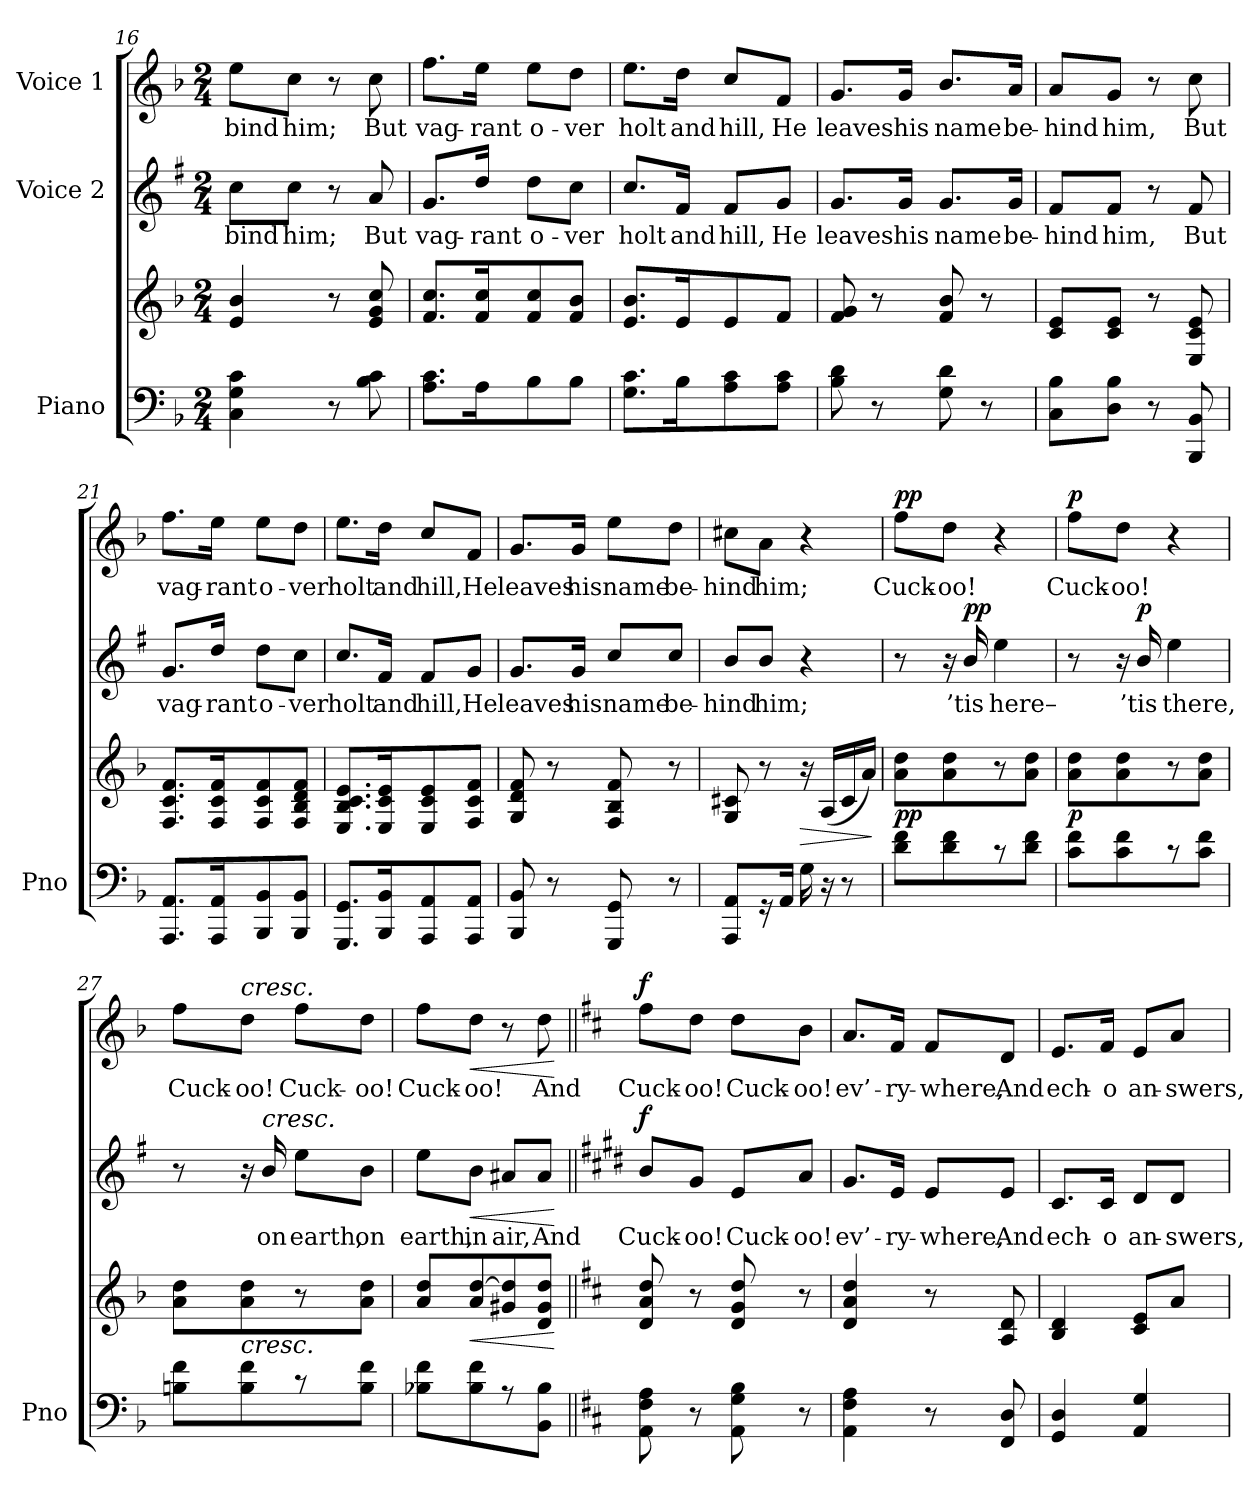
**kern	**kern	**dynam	**kern	**text	**dynam	**kern	**text	**dynam
*part3	*part3	*part3	*part2	*part2	*part2	*part1	*part1	*part1
*staff4	*staff3	*staff3/4	*staff2	*staff2	*staff2	*staff1	*staff1	*staff1
*I"Piano	*	*	*I"Voice 2	*	*	*I"Voice 1	*	*
*I'Pno	*	*	*	*	*	*	*	*
*clefF4	*clefG2	*	*clefG2	*	*	*clefG2	*	*
*	*	*	*ITrd1c2	*	*	*	*	*
*k[b-]	*k[b-]	*	*k[b-]	*	*	*k[b-]	*	*
*M2/4	*M2/4	*	*M2/4	*	*	*M2/4	*	*
=16	=16	=16	=16	=16	=16	=16	=16	=16
4C\ 4G\ 4c\	4e/ 4b-/	.	8b-\L	bind	.	8ee\L	bind	.
.	.	.	8b-\J	him;	.	8cc\J	him;	.
8r	8r	.	8r	.	.	8r	.	.
8B-\ 8c\	8e/ 8g/ 8cc/	.	8g/	But	.	8cc\	But	.
=17	=17	=17	=17	=17	=17	=17	=17	=17
8.A\ 8.c\L	8.f/ 8.cc/L	.	8.f/L	vag-	.	8.ff\L	vag-	.
16A\K	16f/ 16cc/K	.	16cc/Jk	-rant	.	16ee\Jk	-rant	.
8B-\	8f/ 8cc/	.	8cc\L	o-	.	8ee\L	o-	.
8B-\J	8f/ 8b-/J	.	8b-\J	-ver	.	8dd\J	-ver	.
=18	=18	=18	=18	=18	=18	=18	=18	=18
8.G\ 8.c\L	8.e/ 8.b-/L	.	8.b-/L	holt	.	8.ee\L	holt	.
16B-\K	16e/K	.	16e/Jk	and	.	16dd\Jk	and	.
8A\ 8c\	8e/	.	8e/L	hill,	.	8cc/L	hill,	.
8A\ 8c\J	8f/J	.	8f/J	He	.	8f/J	He	.
=19	=19	=19	=19	=19	=19	=19	=19	=19
8B-\ 8d\	8f/ 8g/	.	8.f/L	leaves	.	8.g/L	leaves	.
8r	8r	.	.	.	.	.	.	.
.	.	.	16f/Jk	his	.	16g/Jk	his	.
8G\ 8d\	8f/ 8b-/	.	8.f/L	name	.	8.b-/L	name	.
8r	8r	.	.	.	.	.	.	.
.	.	.	16f/Jk	be-	.	16a/Jk	be-	.
=20	=20	=20	=20	=20	=20	=20	=20	=20
8C\ 8B-\L	8c/ 8e/L	.	8e/L	-hind	.	8a/L	-hind	.
8D\ 8B-\J	8c/ 8e/J	.	8e/J	him,	.	8g/J	him,	.
8r	8r	.	8r	.	.	8r	.	.
8BBB-/ 8BB-/	8E/ 8c/ 8e/	.	8e/	But	.	8cc\	But	.
=21	=21	=21	=21	=21	=21	=21	=21	=21
8.AAA/ 8.AA/L	8.F/ 8.c/ 8.f/L	.	8.f/L	vag-	.	8.ff\L	vag-	.
16AAA/ 16AA/K	16F/ 16c/ 16f/K	.	16cc/Jk	-rant	.	16ee\Jk	-rant	.
8BBB-/ 8BB-/	8F/ 8c/ 8f/	.	8cc\L	o-	.	8ee\L	o-	.
8BBB-/ 8BB-/J	8F/ 8B-/ 8d/ 8f/J	.	8b-\J	-ver	.	8dd\J	-ver	.
=22	=22	=22	=22	=22	=22	=22	=22	=22
8.GGG/ 8.GG/L	8.E/ 8.B-/ 8.c/ 8.e/L	.	8.b-/L	holt	.	8.ee\L	holt	.
16BBB-/ 16BB-/K	16E/ 16c/ 16e/K	.	16e/Jk	and	.	16dd\Jk	and	.
8AAA/ 8AA/	8E/ 8c/ 8e/	.	8e/L	hill,	.	8cc/L	hill,	.
8AAA/ 8AA/J	8F/ 8c/ 8f/J	.	8f/J	He	.	8f/J	He	.
=23	=23	=23	=23	=23	=23	=23	=23	=23
8BBB-/ 8BB-/	8G/ 8d/ 8f/	.	8.f/L	leaves	.	8.g/L	leaves	.
8r	8r	.	.	.	.	.	.	.
.	.	.	16f/Jk	his	.	16g/Jk	his	.
8GGG/ 8GG/	8F/ 8B-/ 8f/	.	8b-/L	name	.	8ee\L	name	.
8r	8r	.	8b-/J	be-	.	8dd\J	be-	.
=24	=24	=24	=24	=24	=24	=24	=24	=24
8AAA/ 8AA/L	8G/ 8c#X/	.	8a/L	-hind	.	8cc#X\L	-hind	.
16r	8r	.	8a/J	him;	.	8a\J	him;	.
16AA/JJ	.	.	.	.	.	.	.	.
!	!	!LO:HP:b	!	!	!	!	!	!
16G\	16r	>	4r	.	.	4r	.	.
16r	(>16A/LL	.	.	.	.	.	.	.
8r	16c#/	.	.	.	.	.	.	.
.	16a/JJ)	.	.	.	.	.	.	.
.	.	]	.	.	.	.	.	.
=25	=25	=25	=25	=25	=25	=25	=25	=25
!	!	!LO:DY:b	!	!	!	!	!	!LO:DY:a
8d\ 8f\L	8a\ 8dd\L	pp	8r	.	.	8ff\L	Cuck-	pp
8d\ 8f\	8a\ 8dd\	.	16r	.	.	8dd\J	-oo!	.
!	!	!	!	!	!LO:DY:a	!	!	!
.	.	.	16a/	’tis	pp	.	.	.
8r	8r	.	4dd\	here–	.	4r	.	.
8d\ 8f\J	8a\ 8dd\J	.	.	.	.	.	.	.
=26	=26	=26	=26	=26	=26	=26	=26	=26
!	!	!LO:DY:b	!	!	!	!	!	!LO:DY:a
8c\ 8f\L	8a\ 8dd\L	p	8r	.	.	8ff\L	Cuck-	p
8c\ 8f\	8a\ 8dd\	.	16r	.	.	8dd\J	-oo!	.
!	!	!	!	!	!LO:DY:a	!	!	!
.	.	.	16a/	’tis	p	.	.	.
8r	8r	.	4dd\	there,	.	4r	.	.
8c\ 8f\J	8a\ 8dd\J	.	.	.	.	.	.	.
=27	=27	=27	=27	=27	=27	=27	=27	=27
8Bn\ 8f\L	8a\ 8dd\L	.	8r	.	.	8ff\L	Cuck-	.
!	!	!	!	!	!	!LO:TX:a:i:t=cresc.	!	!
!	!LO:TX:b:i:t=cresc.	!	!	!	!	!	!	!
8B\ 8f\	8a\ 8dd\	.	16r	.	.	8dd\J	-oo!	.
!	!	!	!LO:TX:a:i:t=cresc.	!	!	!	!	!
.	.	.	16a/	on	.	.	.	.
8r	8r	.	8dd\L	earth,	.	8ff\L	Cuck-	.
8B\ 8f\J	8a\ 8dd\J	.	8a\J	on	.	8dd\J	-oo!	.
=28	=28	=28	=28	=28	=28	=28	=28	=28
8B-X\ 8f\L	8a/ 8dd/L	.	8dd\L	earth,	.	8ff\L	Cuck-	.
!	!	!LO:HP:b	!	!	!LO:HP:b	!	!	!LO:HP:b
8B-\ 8f\	8a/ [8dd/	<	8a\J	in	<	8dd\J	-oo!	<
8r	8g#X/ 8dd/]	.	8g#X/L	air,	.	8r	.	.
8BB-\ 8B-\J	8d/ 8g#/ 8dd/J	.	8g#/J	And	.	8dd\	And	.
.	.	[	.	.	[	.	.	[
=29||	=29||	=29||	=29||	=29||	=29||	=29||	=29||	=29||
*k[f#c#]	*k[f#c#]	*	*k[f#c#]	*	*	*k[f#c#]	*	*
!	!	!	!	!	!LO:DY:a	!	!	!LO:DY:a
8AA\ 8F#\ 8A\	8d/ 8a/ 8dd/	.	8a/L	Cuck-	f	8ff#\L	Cuck-	f
8r	8r	.	8f#/J	-oo!	.	8dd\J	-oo!	.
8AA\ 8G\ 8B\	8d/ 8g/ 8dd/	.	8d/L	Cuck-	.	8dd\L	Cuck-	.
8r	8r	.	8g/J	-oo!	.	8b\J	-oo!	.
=30	=30	=30	=30	=30	=30	=30	=30	=30
4AA\ 4F#\ 4A\	4d/ 4a/ 4dd/	.	8.f#/L	ev’-	.	8.a/L	ev’-	.
.	.	.	16d/Jk	-ry-	.	16f#/Jk	-ry-	.
8r	8r	.	8d/L	-where,	.	8f#/L	-where,	.
8FF#/ 8D/	8A/ 8d/	.	8d/J	And	.	8d/J	And	.
=31	=31	=31	=31	=31	=31	=31	=31	=31
4GG/ 4D/	4B/ 4d/	.	8.B/L	ech-	.	8.e/L	ech-	.
.	.	.	16B/Jk	-o	.	16f#/Jk	-o	.
4AA/ 4G/	8c#/ 8e/L	.	8c#/L	an-	.	8e/L	an-	.
.	8a/J	.	8c#/J	-swers,	.	8a/J	-swers,	.
=	=	=	=	=	=	=	=	=
*-	*-	*-	*-	*-	*-	*-	*-	*-
